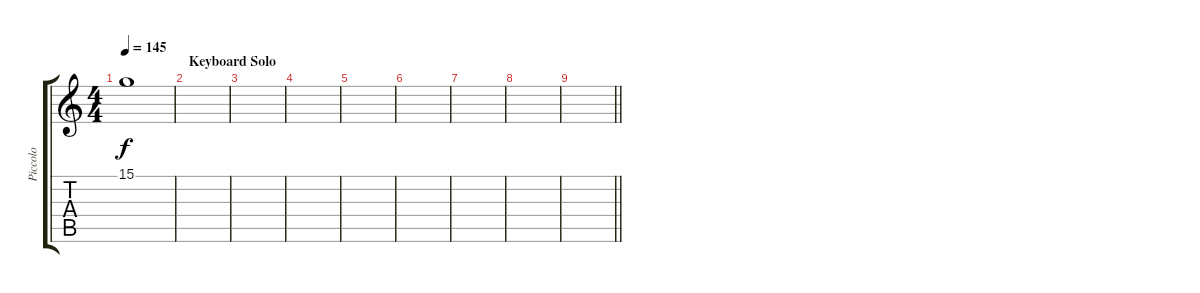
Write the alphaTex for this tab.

\track ("Piccolo" "Piccolo") {instrument piccolo}
\staff {score tabs}
\tuning (E4 B3 G3 D3 A2 E2) {hide}
\ts (4 4)
\tempo 145
\clef g2
\ks c
15.1.1{dy f} |
\section ("" "Keyboard Solo")
|
|
|
|
|
|
|
\barLineRight lightlight
